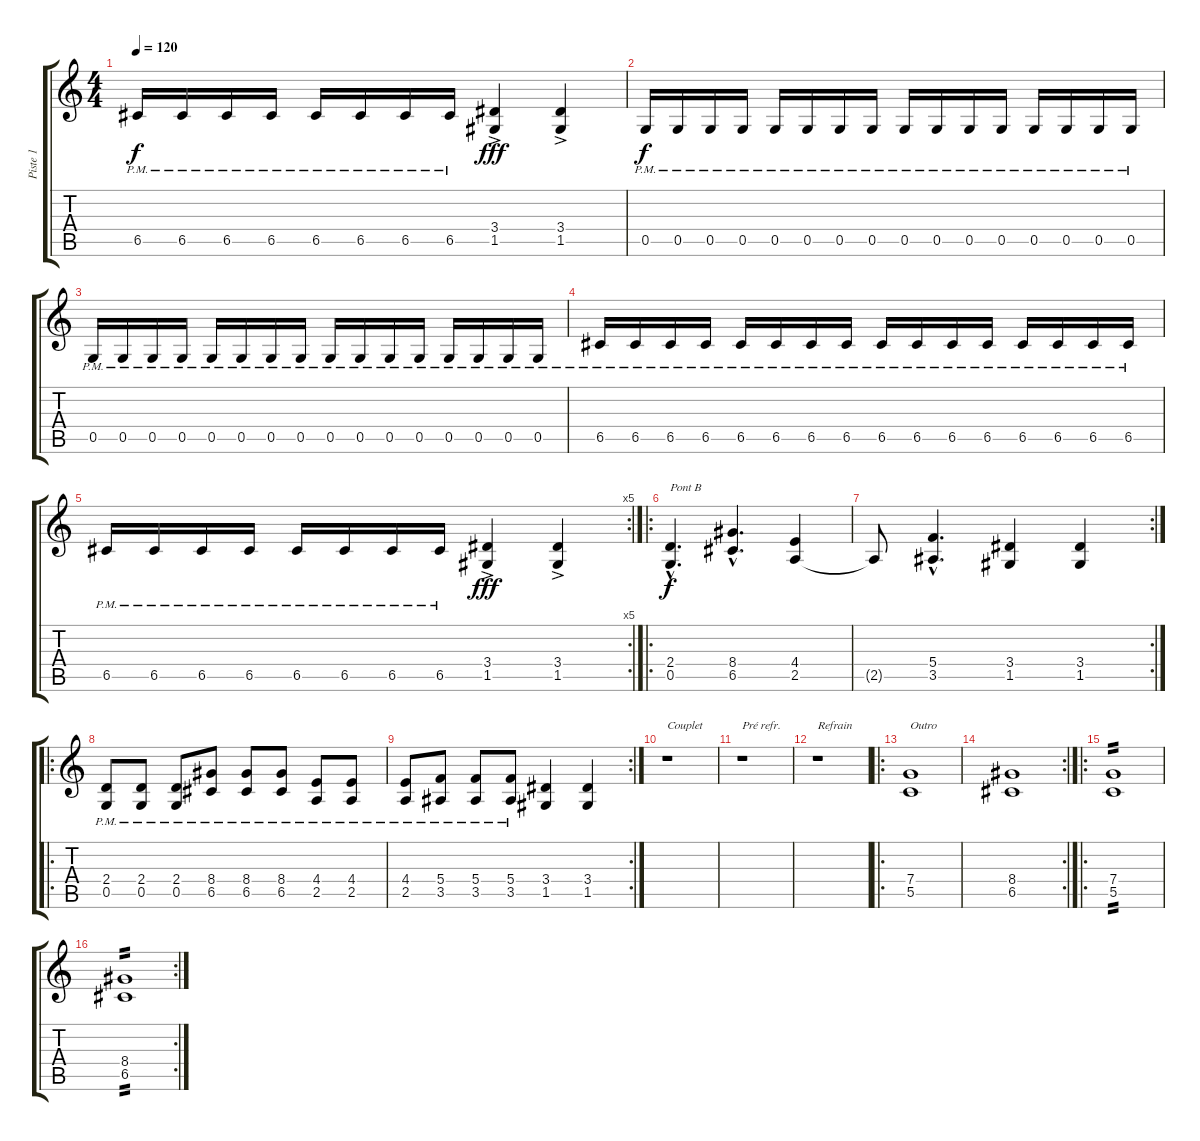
\track ("Piste 1" "Piste 1") {instrument distortionguitar}
\staff {score tabs}
\tuning (D4 A3 F3 C3 G2 D2) {hide}
\ts (4 4)
\tempo 120
\clef g2
\ks c
6.5{pm}.16{dy f} 6.5{pm}.16 6.5{pm}.16 6.5{pm}.16 6.5{pm}.16 6.5{pm}.16 6.5{pm}.16 6.5{pm}.16 (3.4{ac} 1.5{ac}).4{dy fff} (3.4{ac} 1.5{ac}).4 |
0.5{pm}.16{dy f} 0.5{pm}.16 0.5{pm}.16 0.5{pm}.16 0.5{pm}.16 0.5{pm}.16 0.5{pm}.16 0.5{pm}.16 0.5{pm}.16 0.5{pm}.16 0.5{pm}.16 0.5{pm}.16 0.5{pm}.16 0.5{pm}.16 0.5{pm}.16 0.5{pm}.16 |
0.5{pm}.16 0.5{pm}.16 0.5{pm}.16 0.5{pm}.16 0.5{pm}.16 0.5{pm}.16 0.5{pm}.16 0.5{pm}.16 0.5{pm}.16 0.5{pm}.16 0.5{pm}.16 0.5{pm}.16 0.5{pm}.16 0.5{pm}.16 0.5{pm}.16 0.5{pm}.16 |
6.5{pm}.16 6.5{pm}.16 6.5{pm}.16 6.5{pm}.16 6.5{pm}.16 6.5{pm}.16 6.5{pm}.16 6.5{pm}.16 6.5{pm}.16 6.5{pm}.16 6.5{pm}.16 6.5{pm}.16 6.5{pm}.16 6.5{pm}.16 6.5{pm}.16 6.5{pm}.16 |
\rc 5
6.5{pm}.16 6.5{pm}.16 6.5{pm}.16 6.5{pm}.16 6.5{pm}.16 6.5{pm}.16 6.5{pm}.16 6.5{pm}.16 (3.4{ac} 1.5{ac}).4{dy fff} (3.4{ac} 1.5{ac}).4 |
\ro
(2.4{hac} 0.5{hac}).4{d txt "Pont B" dy f} (8.4{hac} 6.5{hac}).4{d} (4.4 2.5).4 |
\rc 2
2.5{t}.8 (5.4{hac} 3.5{hac}).4{d} (3.4 1.5).4 (3.4 1.5).4 |
\ro
(2.4{pm} 0.5{pm}).8 (2.4{pm} 0.5{pm}).8 (2.4{pm} 0.5{pm}).8 (8.4{pm} 6.5{pm}).8 (8.4{pm} 6.5{pm}).8 (8.4{pm} 6.5{pm}).8 (4.4{pm} 2.5{pm}).8 (4.4{pm} 2.5{pm}).8 |
\rc 2
(4.4{pm} 2.5{pm}).8 (5.4{pm} 3.5{pm}).8 (5.4{pm} 3.5{pm}).8 (5.4{pm} 3.5{pm}).8 (3.4 1.5).4 (3.4 1.5).4 |
r.1{txt "Couplet"} |
r.1{txt "Pré refr."} |
r.1{txt "Refrain"} |
\ro
(7.4 5.5).1{txt "Outro"} |
\rc 2
(8.4 6.5).1 |
\ro
(7.4 5.5).1{tp 2} |
\rc 2
(8.4 6.5).1{tp 2}
